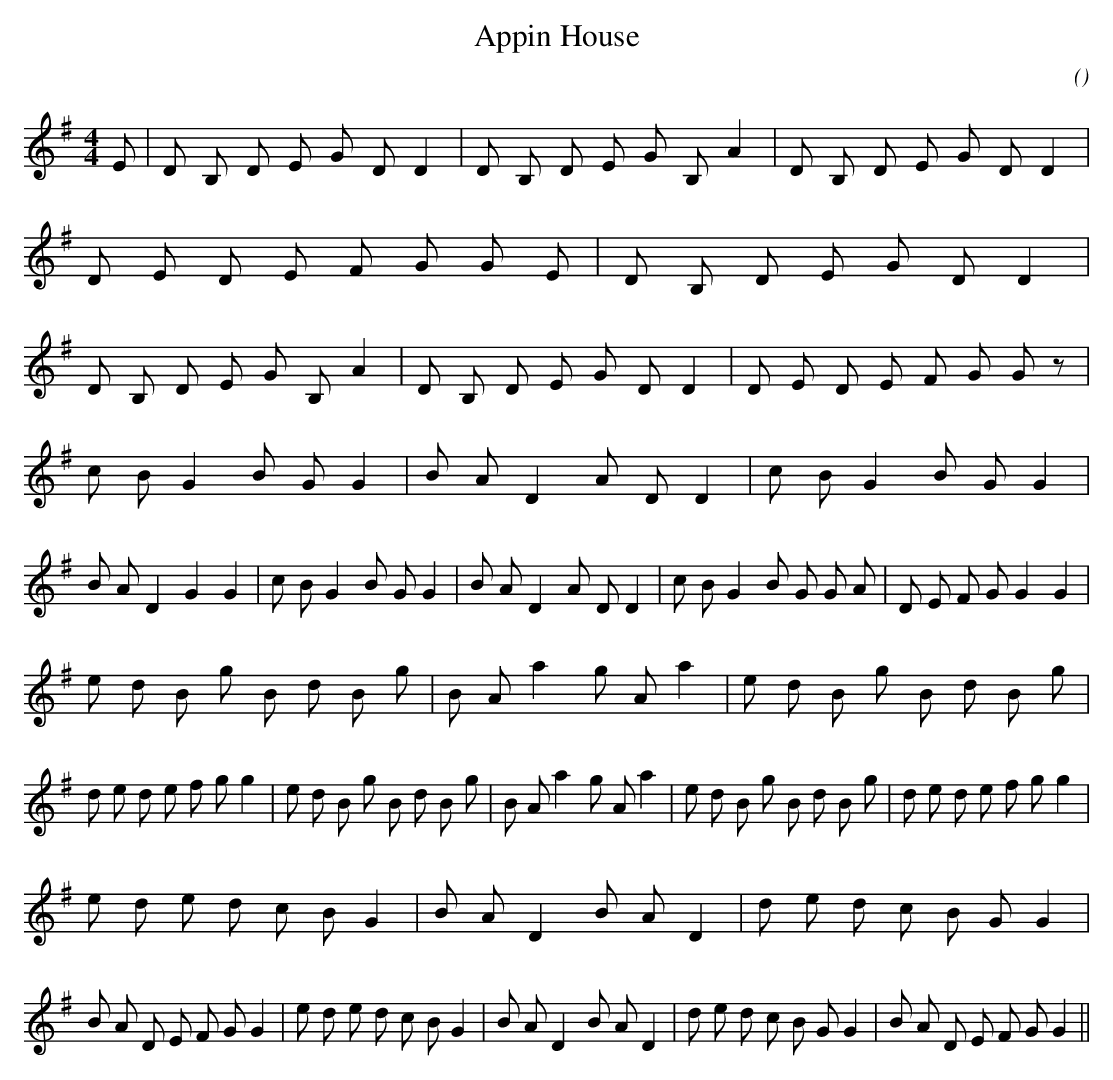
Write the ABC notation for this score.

X:1
T: Appin House
C:
O:
M:4/4
K:G
K:G
M:4/4
L:1/16
E2 |D2 B,2 D2 E2 G2 D2 D4 |D2 B,2 D2 E2 G2 B,2 A4 |D2 B,2 D2 E2 G2 D2 D4 |D2 E2 D2 E2 F2 G2 G2 E2 |D2 B,2 D2 E2 G2 D2 D4 |D2 B,2 D2 E2 G2 B,2 A4 |D2 B,2 D2 E2 G2 D2 D4 |D2 E2 D2 E2 F2 G2 G2 z2 |
c2 B2 G4 B2 G2 G4 |B2 A2 D4 A2 D2 D4 |c2 B2 G4 B2 G2 G4 |B2 A2 D4 G4 G4 |c2 B2 G4 B2 G2 G4 |B2 A2 D4 A2 D2 D4 |c2 B2 G4 B2 G2 G2 A2 |D2 E2 F2 G2 G4 G4 |
e2 d2 B2 g2 B2 d2 B2 g2 |B2 A2 a4 g2 A2 a4 |e2 d2 B2 g2 B2 d2 B2 g2 |d2 e2 d2 e2 f2 g2 g4 |e2 d2 B2 g2 B2 d2 B2 g2 |B2 A2 a4 g2 A2 a4 |e2 d2 B2 g2 B2 d2 B2 g2 |d2 e2 d2 e2 f2 g2 g4 |
e2 d2 e2 d2 c2 B2 G4 |B2 A2 D4 B2 A2 D4 |d2 e2 d2 c2 B2 G2 G4 |B2 A2 D2 E2 F2 G2 G4 |e2 d2 e2 d2 c2 B2 G4 |B2 A2 D4 B2 A2 D4 |d2 e2 d2 c2 B2 G2 G4 |B2 A2 D2 E2 F2 G2 G4 ||
